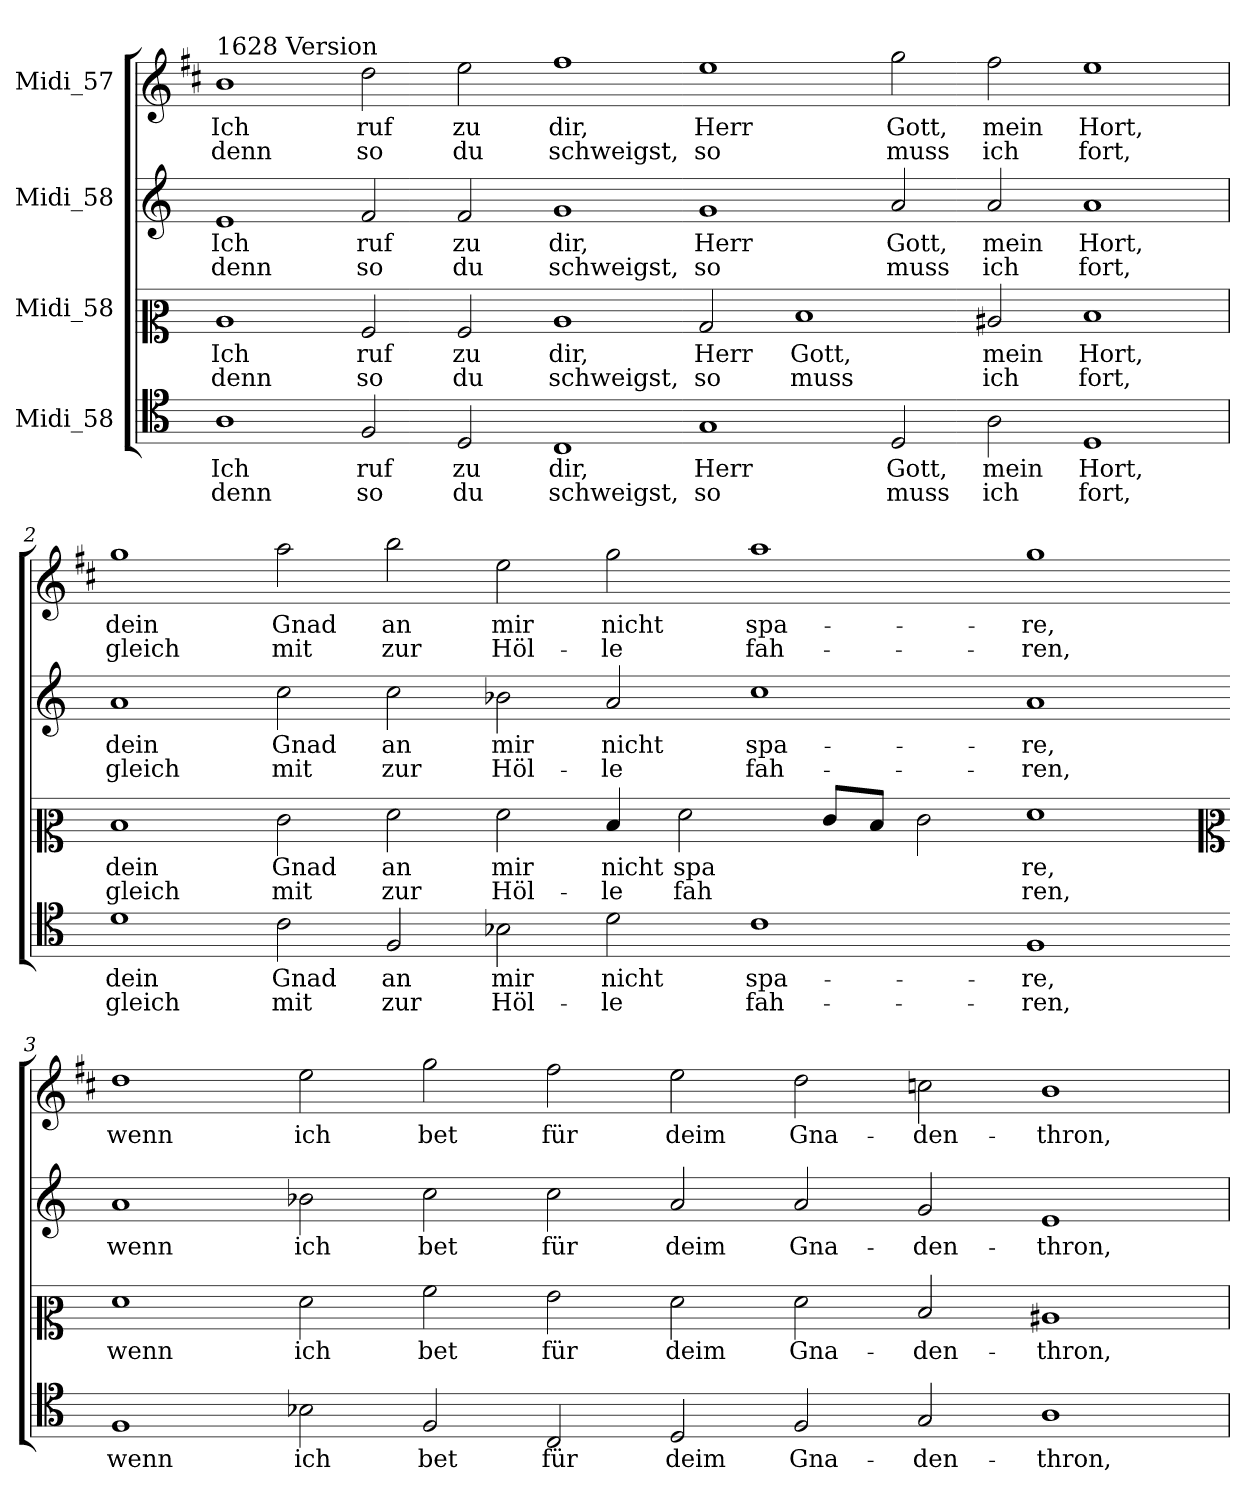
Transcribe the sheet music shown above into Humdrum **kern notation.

**kern	**text	**text	**kern	**text	**text	**kern	**text	**text	**kern	**text	**text
*part4	*part4	*part4	*part3	*part3	*part3	*part2	*part2	*part2	*part1	*part1	*part1
*staff4	*staff4	*staff4	*staff3	*staff3	*staff3	*staff2	*staff2	*staff2	*staff1	*staff1	*staff1
*I"Midi_58	*	*	*I"Midi_58	*	*	*I"Midi_58	*	*	*I"Midi_57	*	*
*clefC4	*	*	*clefC2	*	*	*clefG2	*	*	*clefG2	*	*
*	*	*	*	*	*	*	*	*	*ITrd1c2	*	*
*k[]	*	*	*k[]	*	*	*k[]	*	*	*k[]	*	*
*C:	*	*	*C:	*	*	*C:	*	*	*C:	*	*
=1	=1	=1	=1	=1	=1	=1	=1	=1	=1	=1	=1
!	!	!	!	!	!	!	!	!	!LO:TX:a:t=1628 Version	!	!
!	!LO:LY:b	!LO:LY:b	!	!LO:LY:b	!LO:LY:b	!	!LO:LY:b	!LO:LY:b	!	!LO:LY:b	!LO:LY:b
1A	Ich	denn	1c	Ich	denn	1e	Ich	denn	1a	Ich	denn
!	!LO:LY:b	!LO:LY:b	!	!LO:LY:b	!LO:LY:b	!	!LO:LY:b	!LO:LY:b	!	!LO:LY:b	!LO:LY:b
2F	ruf	so	2A	ruf	so	2f	ruf	so	2cc	ruf	so
!	!LO:LY:b	!LO:LY:b	!	!LO:LY:b	!LO:LY:b	!	!LO:LY:b	!LO:LY:b	!	!LO:LY:b	!LO:LY:b
2D	zu	du	2A	zu	du	2f	zu	du	2dd	zu	du
!	!LO:LY:b	!LO:LY:b	!	!LO:LY:b	!LO:LY:b	!	!LO:LY:b	!LO:LY:b	!	!LO:LY:b	!LO:LY:b
1C	dir,	schweigst,	1c	dir,	schweigst,	1g	dir,	schweigst,	1ee	dir,	schweigst,
!	!LO:LY:b	!LO:LY:b	!	!LO:LY:b	!LO:LY:b	!	!LO:LY:b	!LO:LY:b	!	!LO:LY:b	!LO:LY:b
1G	Herr	so	2B	Herr	so	1g	Herr	so	1dd	Herr	so
!	!	!	!	!LO:LY:b	!LO:LY:b	!	!	!	!	!	!
.	.	.	1d	Gott,	muss	.	.	.	.	.	.
!	!LO:LY:b	!LO:LY:b	!	!	!	!	!LO:LY:b	!LO:LY:b	!	!LO:LY:b	!LO:LY:b
2D	Gott,	muss	.	.	.	2a	Gott,	muss	2ff	Gott,	muss
!	!LO:LY:b	!LO:LY:b	!	!LO:LY:b	!LO:LY:b	!	!LO:LY:b	!LO:LY:b	!	!LO:LY:b	!LO:LY:b
2A	mein	ich	2c#X	mein	ich	2a	mein	ich	2ee	mein	ich
!	!LO:LY:b	!LO:LY:b	!	!LO:LY:b	!LO:LY:b	!	!LO:LY:b	!LO:LY:b	!	!LO:LY:b	!LO:LY:b
1D	Hort,	fort,	1d	Hort,	fort,	1a	Hort,	fort,	1dd	Hort,	fort,
=2	=2	=2	=2	=2	=2	=2	=2	=2	=2	=2	=2
!	!LO:LY:b	!LO:LY:b	!	!LO:LY:b	!LO:LY:b	!	!LO:LY:b	!LO:LY:b	!	!LO:LY:b	!LO:LY:b
1d	dein	gleich	1d	dein	gleich	1a	dein	gleich	1ff	dein	gleich
!	!LO:LY:b	!LO:LY:b	!	!LO:LY:b	!LO:LY:b	!	!LO:LY:b	!LO:LY:b	!	!LO:LY:b	!LO:LY:b
2c	Gnad	mit	2e	Gnad	mit	2cc	Gnad	mit	2gg	Gnad	mit
!	!LO:LY:b	!LO:LY:b	!	!LO:LY:b	!LO:LY:b	!	!LO:LY:b	!LO:LY:b	!	!LO:LY:b	!LO:LY:b
2F	an	zur	2f	an	zur	2cc	an	zur	2aa	an	zur
!	!LO:LY:b	!LO:LY:b	!	!LO:LY:b	!LO:LY:b	!	!LO:LY:b	!LO:LY:b	!	!LO:LY:b	!LO:LY:b
2B-X	mir	Höl-	2f	mir	Höl-	2b-X	mir	Höl-	2dd	mir	Höl-
!	!LO:LY:b	!LO:LY:b	!	!LO:LY:b	!LO:LY:b	!	!LO:LY:b	!LO:LY:b	!	!LO:LY:b	!LO:LY:b
2d	-nicht	le	4d	-nicht	le	2a	-nicht	le	2ff	-nicht	le
!	!	!	!	!LO:LY:b	!LO:LY:b	!	!	!	!	!	!
.	.	.	2f	spa	fah	.	.	.	.	.	.
!	!LO:LY:b	!LO:LY:b	!	!	!	!	!LO:LY:b	!LO:LY:b	!	!LO:LY:b	!LO:LY:b
1c	spa-	-fah-	.	.	.	1cc	spa-	-fah-	1gg	spa-	-fah-
.	.	.	8eL	.	.	.	.	.	.	.	.
.	.	.	8dJ	.	.	.	.	.	.	.	.
.	.	.	2e	.	.	.	.	.	.	.	.
!	!LO:LY:b	!LO:LY:b	!	!LO:LY:b	!LO:LY:b	!	!LO:LY:b	!LO:LY:b	!	!LO:LY:b	!LO:LY:b
1F	-re,	ren,	1f	re,	ren,	1a	-re,	ren,	1ff	-re,	ren,
!!LO:LB:g=z
=3-	=3-	=3-	=3-	=3-	=3-	=3-	=3-	=3-	=3-	=3-	=3-
*	*	*	*clefC2	*	*	*	*	*	*	*	*
!	!LO:LY:b	!	!	!LO:LY:b	!	!	!LO:LY:b	!	!	!LO:LY:b	!
1F	wenn	.	1f	wenn	.	1a	wenn	.	1cc	wenn	.
!	!LO:LY:b	!	!	!LO:LY:b	!	!	!LO:LY:b	!	!	!LO:LY:b	!
2B-X	ich	.	2f	ich	.	2b-X	ich	.	2dd	ich	.
!	!LO:LY:b	!	!	!LO:LY:b	!	!	!LO:LY:b	!	!	!LO:LY:b	!
2F	bet	.	2a	bet	.	2cc	bet	.	2ff	bet	.
!	!LO:LY:b	!	!	!LO:LY:b	!	!	!LO:LY:b	!	!	!LO:LY:b	!
2C	für	.	2g	für	.	2cc	für	.	2ee	für	.
!	!LO:LY:b	!	!	!LO:LY:b	!	!	!LO:LY:b	!	!	!LO:LY:b	!
2D	deim	.	2f	deim	.	2a	deim	.	2dd	deim	.
!	!LO:LY:b	!	!	!LO:LY:b	!	!	!LO:LY:b	!	!	!LO:LY:b	!
2F	Gna-	.	2f	Gna-	.	2a	Gna-	.	2cc	Gna-	.
!	!LO:LY:b	!	!	!LO:LY:b	!	!	!LO:LY:b	!	!	!LO:LY:b	!
2G	-den-	.	2d	-den-	.	2g	-den-	.	2b-X	-den-	.
!	!LO:LY:b	!	!	!LO:LY:b	!	!	!LO:LY:b	!	!	!LO:LY:b	!
1A	-thron,	.	1c#X	-thron,	.	1e	-thron,	.	1a	-thron,	.
=	=	=	=	=	=	=	=	=	=	=	=
*-	*-	*-	*-	*-	*-	*-	*-	*-	*-	*-	*-
